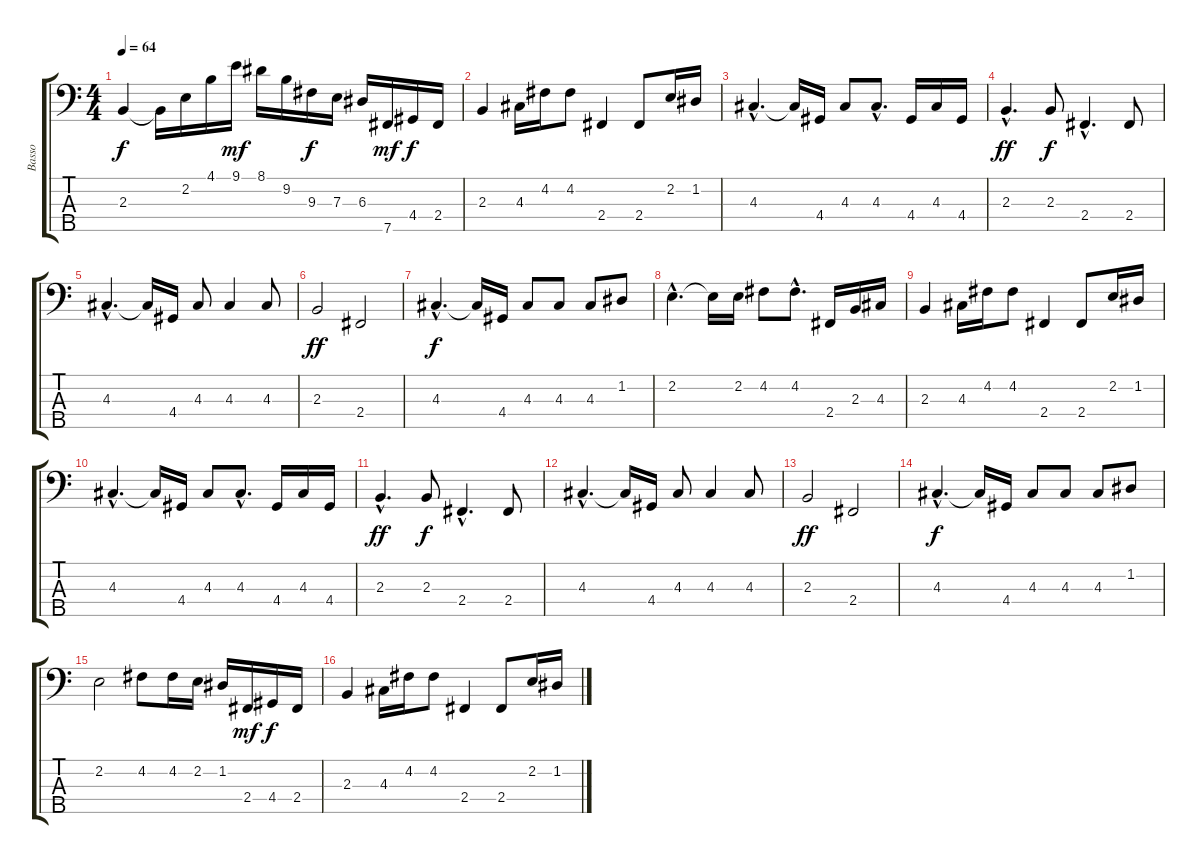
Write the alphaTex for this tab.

\track ("Basso" "Basso") {instrument fretlessbass}
\staff {score tabs}
\tuning (G2 D2 A1 E1 B0) {hide}
\ts (4 4)
\tempo 64
\clef f4
\ks c
2.3.4{dy f} 2.3{t}.16 2.2.16 4.1.16 9.1.16{dy mf} 8.1.16 9.2.16 9.3.16{dy f} 7.3.16 6.3.16 7.5.16{dy mf} 4.4.16{dy f} 2.4.16 |
2.3.4 4.3.16 4.2.16 4.2.8 2.4.4 2.4.8 2.2.16 1.2.16 |
4.3{hac}.4{d} 4.3{t}.16 4.4.16 4.3.8 4.3{hac}.8{d} 4.4.16 4.3.16 4.4.16 |
2.3{hac}.4{d dy ff} 2.3.8{dy f} 2.4{hac}.4{d} 2.4.8 |
4.3{hac}.4{d} 4.3{t}.16 4.4.16 4.3.8 4.3.4 4.3.8 |
2.3.2{dy ff} 2.4.2 |
4.3{hac}.4{d dy f} 4.3{t}.16 4.4.16 4.3.8 4.3.8 4.3.8 1.2.8 |
2.2{hac}.4{d} 2.2{t}.16 2.2.16 4.2.8 4.2{hac}.8{d} 2.4.16 2.3.16 4.3.16 |
2.3.4 4.3.16 4.2.16 4.2.8 2.4.4 2.4.8 2.2.16 1.2.16 |
4.3{hac}.4{d} 4.3{t}.16 4.4.16 4.3.8 4.3{hac}.8{d} 4.4.16 4.3.16 4.4.16 |
2.3{hac}.4{d dy ff} 2.3.8{dy f} 2.4{hac}.4{d} 2.4.8 |
4.3{hac}.4{d} 4.3{t}.16 4.4.16 4.3.8 4.3.4 4.3.8 |
2.3.2{dy ff} 2.4.2 |
4.3{hac}.4{d dy f} 4.3{t}.16 4.4.16 4.3.8 4.3.8 4.3.8 1.2.8 |
2.2.2{volume 10} 4.2.8 4.2.16 2.2.16 1.2.16 2.4.16{dy mf} 4.4.16{dy f} 2.4.16 |
2.3.4 4.3.16 4.2.16 4.2.8 2.4.4 2.4.8 2.2.16 1.2.16
